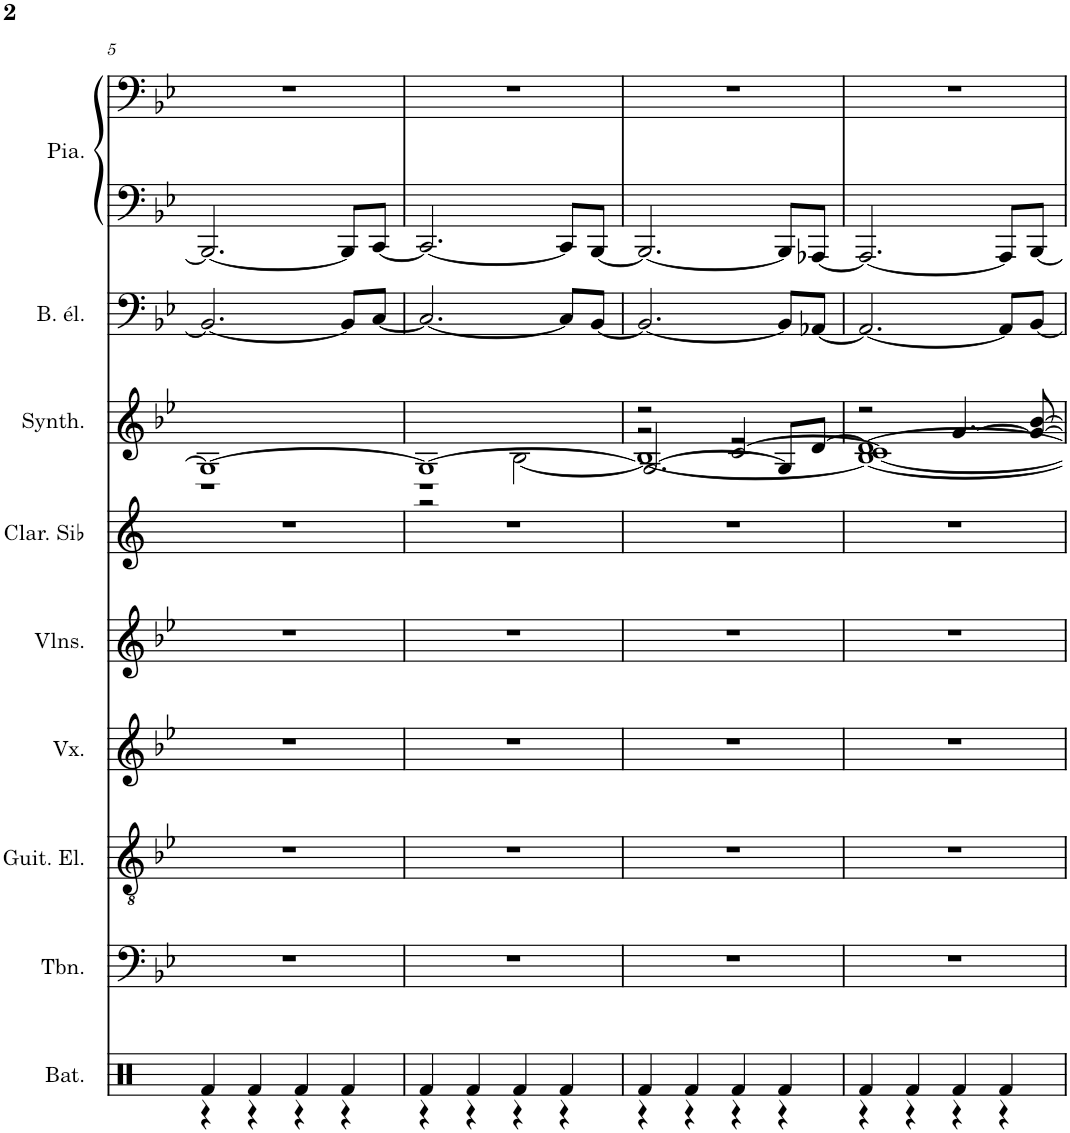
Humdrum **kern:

**kern	**kern	**kern	**kern	**kern	**kern	**kern	**kern	**kern	**kern
*part9	*part8	*part7	*part6	*part5	*part4	*part3	*part2	*part1	*part1
*staff10	*staff9	*staff8	*staff7	*staff6	*staff5	*staff4	*staff3	*staff2	*staff1
*I"Batterie, Drums	*I"Trombone, Trombone	*I"Guitare électrique, Overdriven Guitar	*I"Voix, Voice Oohs	*I"Violons, String Ensemble 1	*I"Clarinette en Sib	*I"Synthétiseur de cuivres, Synth Brass 1	*I"Basse électrique, Electric Bass (finger)	*I"Piano, Bright Acoustic Piano	*
*I'Bat.	*I'Tbn.	*I'Guit. El.	*I'Vx.	*I'Vlns.	*I'Clar. Sib	*I'Synth.	*I'B. él.	*I'Pia.	*
!!LO:PB:g=z
*clefX	*clefF4	*clefGv2	*clefG2	*clefG2	*clefG2	*clefG2	*clefF4	*clefF4	*clefF4
*	*	*	*	*	*Trd1c2	*	*Trd7c12	*	*
*k[]	*k[b-e-]	*k[b-e-]	*k[b-e-]	*k[b-e-]	*k[]	*k[b-e-]	*k[b-e-]	*k[b-e-]	*k[b-e-]
*M4/4	*M4/4	*M4/4	*M4/4	*M4/4	*M4/4	*M4/4	*M4/4	*M4/4	*M4/4
=5	=5	=5	=5	=5	=5	=5	=5	=5	=5
*^	*	*	*	*	*	*^	*	*	*
4Rf/	4r	1r	1r	1r	1r	1r	1G_	1r	2.BB-/_	2.BBB-/_	1r
4Rf/	4r	.	.	.	.	.	.	.	.	.	.
4Rf/	4r	.	.	.	.	.	.	.	.	.	.
4Rf/	4r	.	.	.	.	.	.	.	8BB-/L]	8BBB-/L]	.
.	.	.	.	.	.	.	.	.	[8C/J	[8CC/J	.
=6	=6	=6	=6	=6	=6	=6	=6	=6	=6	=6	=6
*	*	*	*	*	*	*	*	*^	*	*	*
4Rf/	4r	1r	1r	1r	1r	1r	1G_	1r	2r	2.C/_	2.CC/_	1r
4Rf/	4r	.	.	.	.	.	.	.	.	.	.	.
4Rf/	4r	.	.	.	.	.	.	.	[2B-\	.	.	.
4Rf/	4r	.	.	.	.	.	.	.	.	8C/L]	8CC/L]	.
.	.	.	.	.	.	.	.	.	.	[8BB-/J	[8BBB-/J	.
=7	=7	=7	=7	=7	=7	=7	=7	=7	=7	=7	=7	=7
*	*	*	*	*	*	*	*	*	*^	*	*	*
4Rf/	4r	1r	1r	1r	1r	1r	2r	2r	2.G/_	1B-_	2.BB-/_	2.BBB-/_	1r
4Rf/	4r	.	.	.	.	.	.	.	.	.	.	.	.
4Rf/	4r	.	.	.	.	.	[2c/	2r	.	.	.	.	.
4Rf/	4r	.	.	.	.	.	.	.	8G/L]	.	8BB-/L]	8BBB-/L]	.
.	.	.	.	.	.	.	.	.	[8d/J	.	[8AA-X/J	[8AAA-X/J	.
=8	=8	=8	=8	=8	=8	=8	=8	=8	=8	=8	=8	=8	=8
4Rf/	4r	1r	1r	1r	1r	1r	2r	1c_	1d_	1B-_	2.AA-/_	2.AAA-/_	1r
4Rf/	4r	.	.	.	.	.	.	.	.	.	.	.	.
4Rf/	4r	.	.	.	.	.	[4.g/	.	.	.	.	.	.
4Rf/	4r	.	.	.	.	.	.	.	.	.	8AA-/L]	8AAA-/L]	.
.	.	.	.	.	.	.	8g/_ [8b-/	.	.	.	[8BB-/J	[8BBB-/J	.
*v	*v	*	*	*	*	*	*v	*v	*v	*v	*	*	*
=	=	=	=	=	=	=	=	=	=
*-	*-	*-	*-	*-	*-	*-	*-	*-	*-
